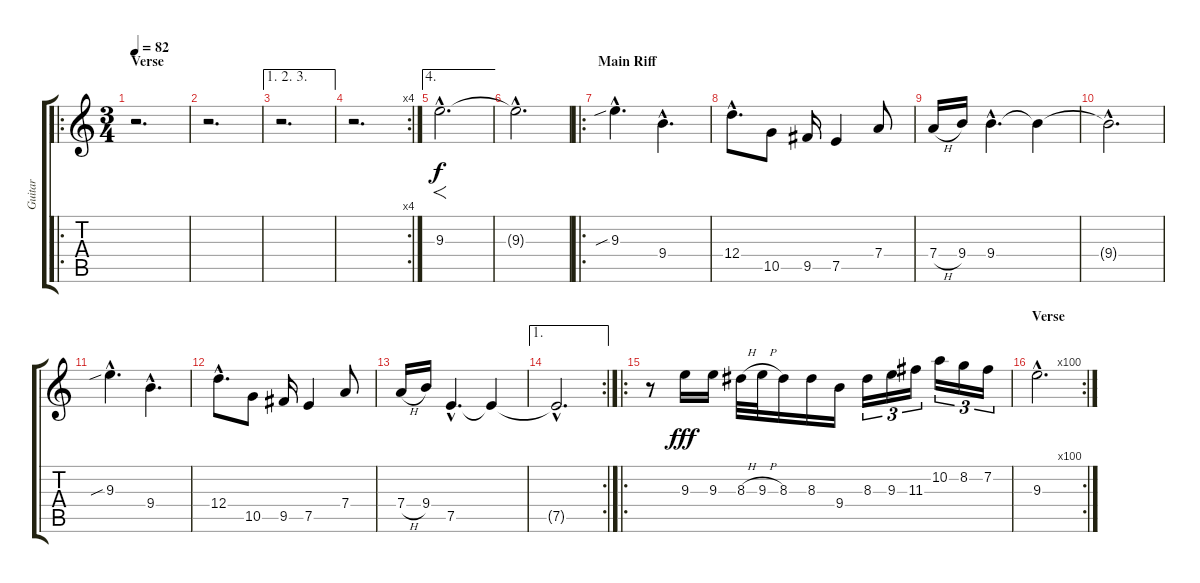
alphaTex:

\track ("Guitar" "Guitar") {instrument distortionguitar}
\staff {score tabs}
\tuning (E4 B3 G3 D3 A2 E2) {hide}
\ro
\ts (3 4)
\section ("" "Verse")
\tempo 82
\clef g2
\ks c
r.2{d dy f} |
r.2{d} |
\ae (1 2 3)
r.2{d} |
\rc 4
r.2{d} |
\ae 4
9.3{hac}.2{f d} |
9.3{hac t}.2{d} |
\ro
\section ("" "Main Riff")
9.3{sib hac}.4{d} 9.4{hac}.4{d} |
12.4{hac}.8{d} 10.5.8 9.5.16 7.5.4 7.4.8 |
7.4{h}.16 9.4.16 9.4{hac}.4{d} 9.4{t}.4 |
9.4{hac t}.2{d} |
9.3{sib hac}.4{d} 9.4{hac}.4{d} |
12.4{hac}.8{d} 10.5.8 9.5.16 7.5.4 7.4.8 |
7.4{h}.16 9.4.16 7.5{hac}.4{d} 7.5{t}.4 |
\ae 1
\rc 2
7.5{hac t}.2{d} |
\ro
r.8 9.3.16{dy fff} 9.3.16 8.3{h}.32 9.3{h}.32 8.3.16 8.3.16 9.4.16 8.3.16{tu (3 2)} 9.3.16{tu (3 2)} 11.3.16{tu (3 2)} 10.2.16{tu (3 2)} 8.2.16{tu (3 2)} 7.2.16{tu (3 2)} |
\rc 100
\section ("" "Verse")
9.3{hac}.2{d}
